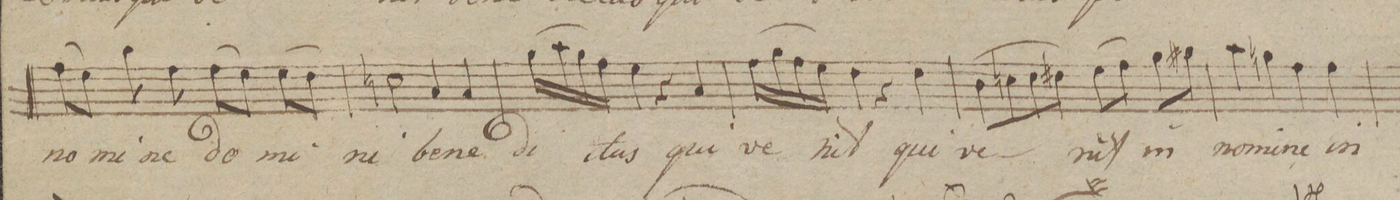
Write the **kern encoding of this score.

**kern	**text
*I"Tenore.	*
*clefC4	*
*k[b-]	*
*met(c|)	*
*M2/2	*
(8e\L	no-
8d\J)	.
8f\	-mi-
8e\	-ne
(8e\L	do-
8d\J)	.
(8d\L	-mi-
8c\J)	.
=41	=41
2Bn\	-ni
4G/	be-
4G/	-ne-
=42	=42
(16f\LL	-di-
16g\	.
16f\	.
16e\JJ)	.
4d\	-ctus
4r	.
4G/	qui
=43	=43
(16e\LL	ve-
16f\	.
16e\	.
16d\JJ)	.
4c\	-nit
4r	.
4c\	qui
=44	=44
(8A\L	ve-
8Bn\	.
8c\	.
8c#X\J)	.
(8d\L	-nit
8e\J)	.
8f\L	in
8f#X\J	.
=45	=45
4g\	no-
4fn\	-mi-
4e\	-ne
4e\	in
=46	=46
*-	*-
